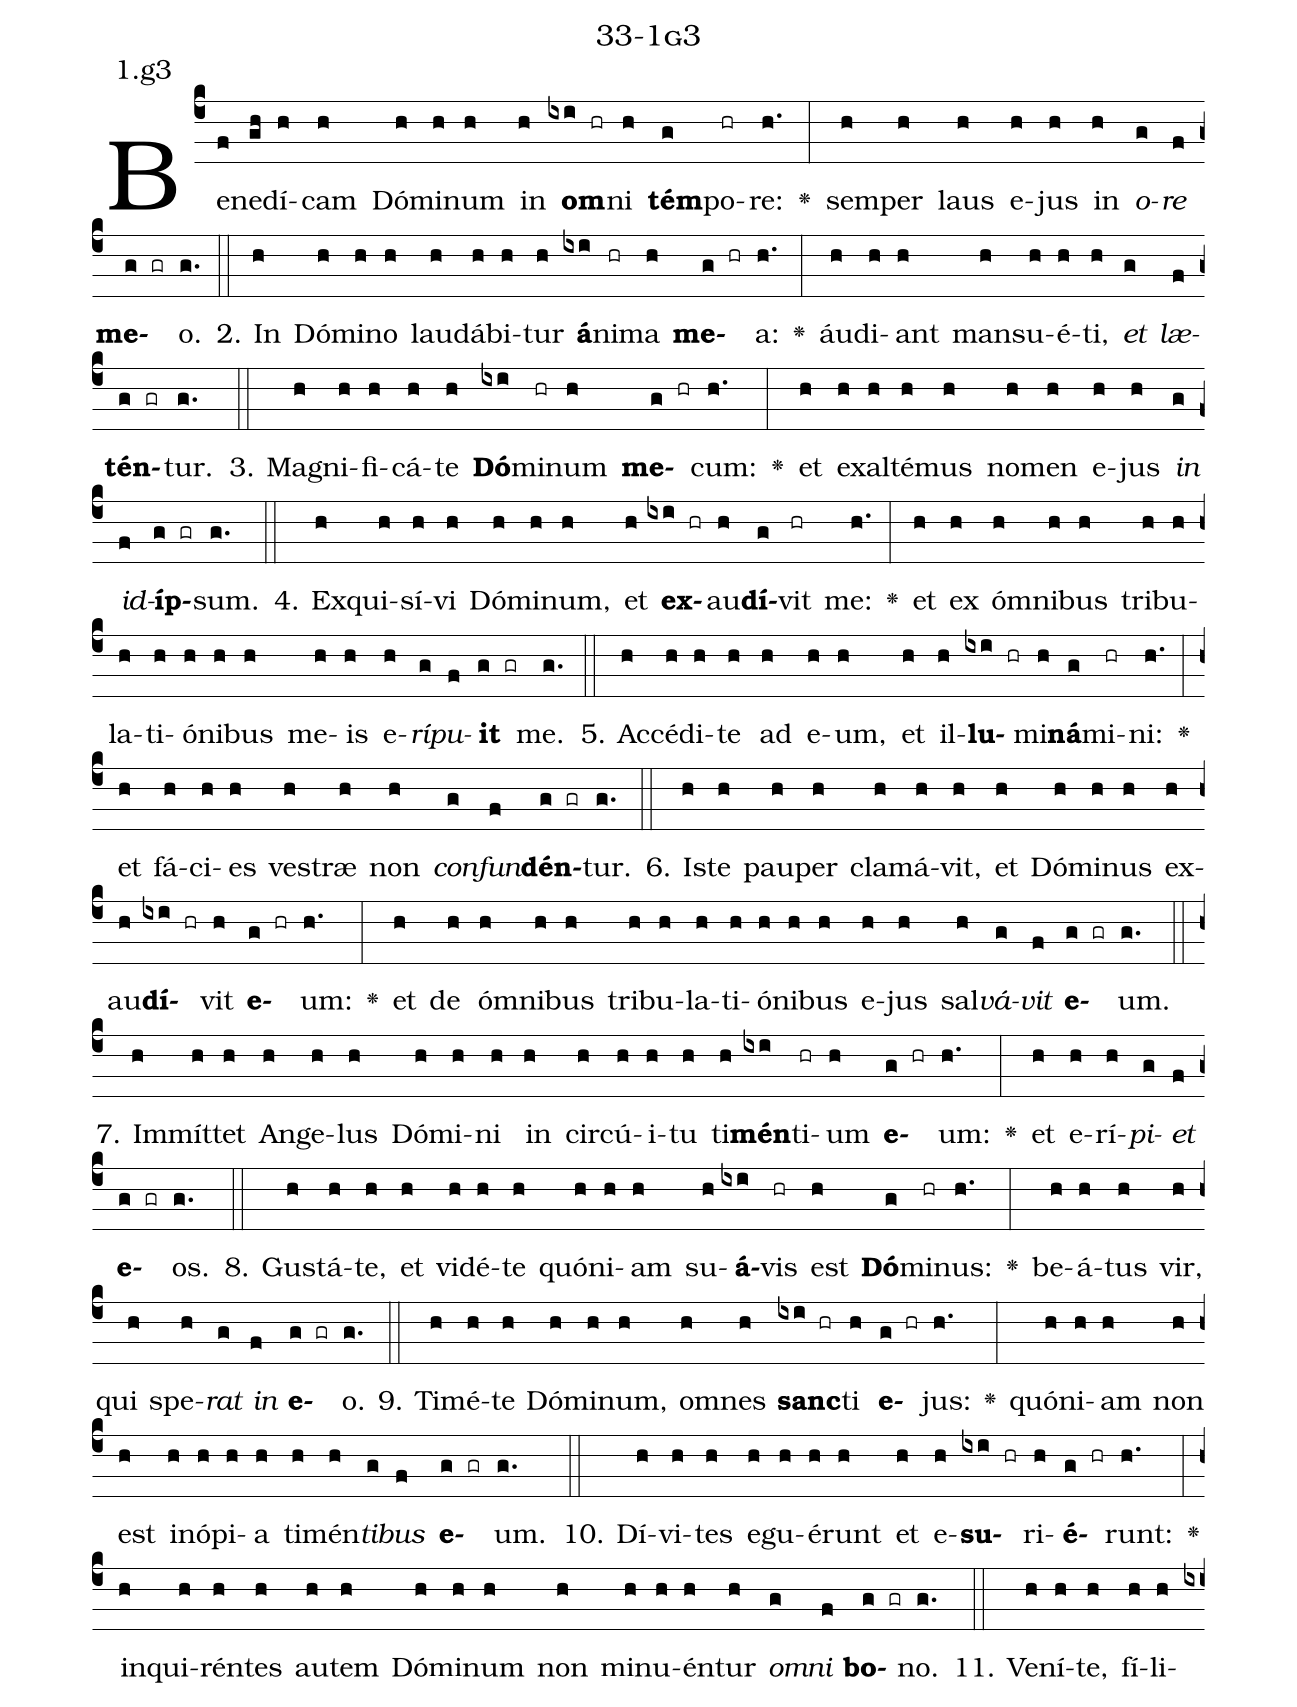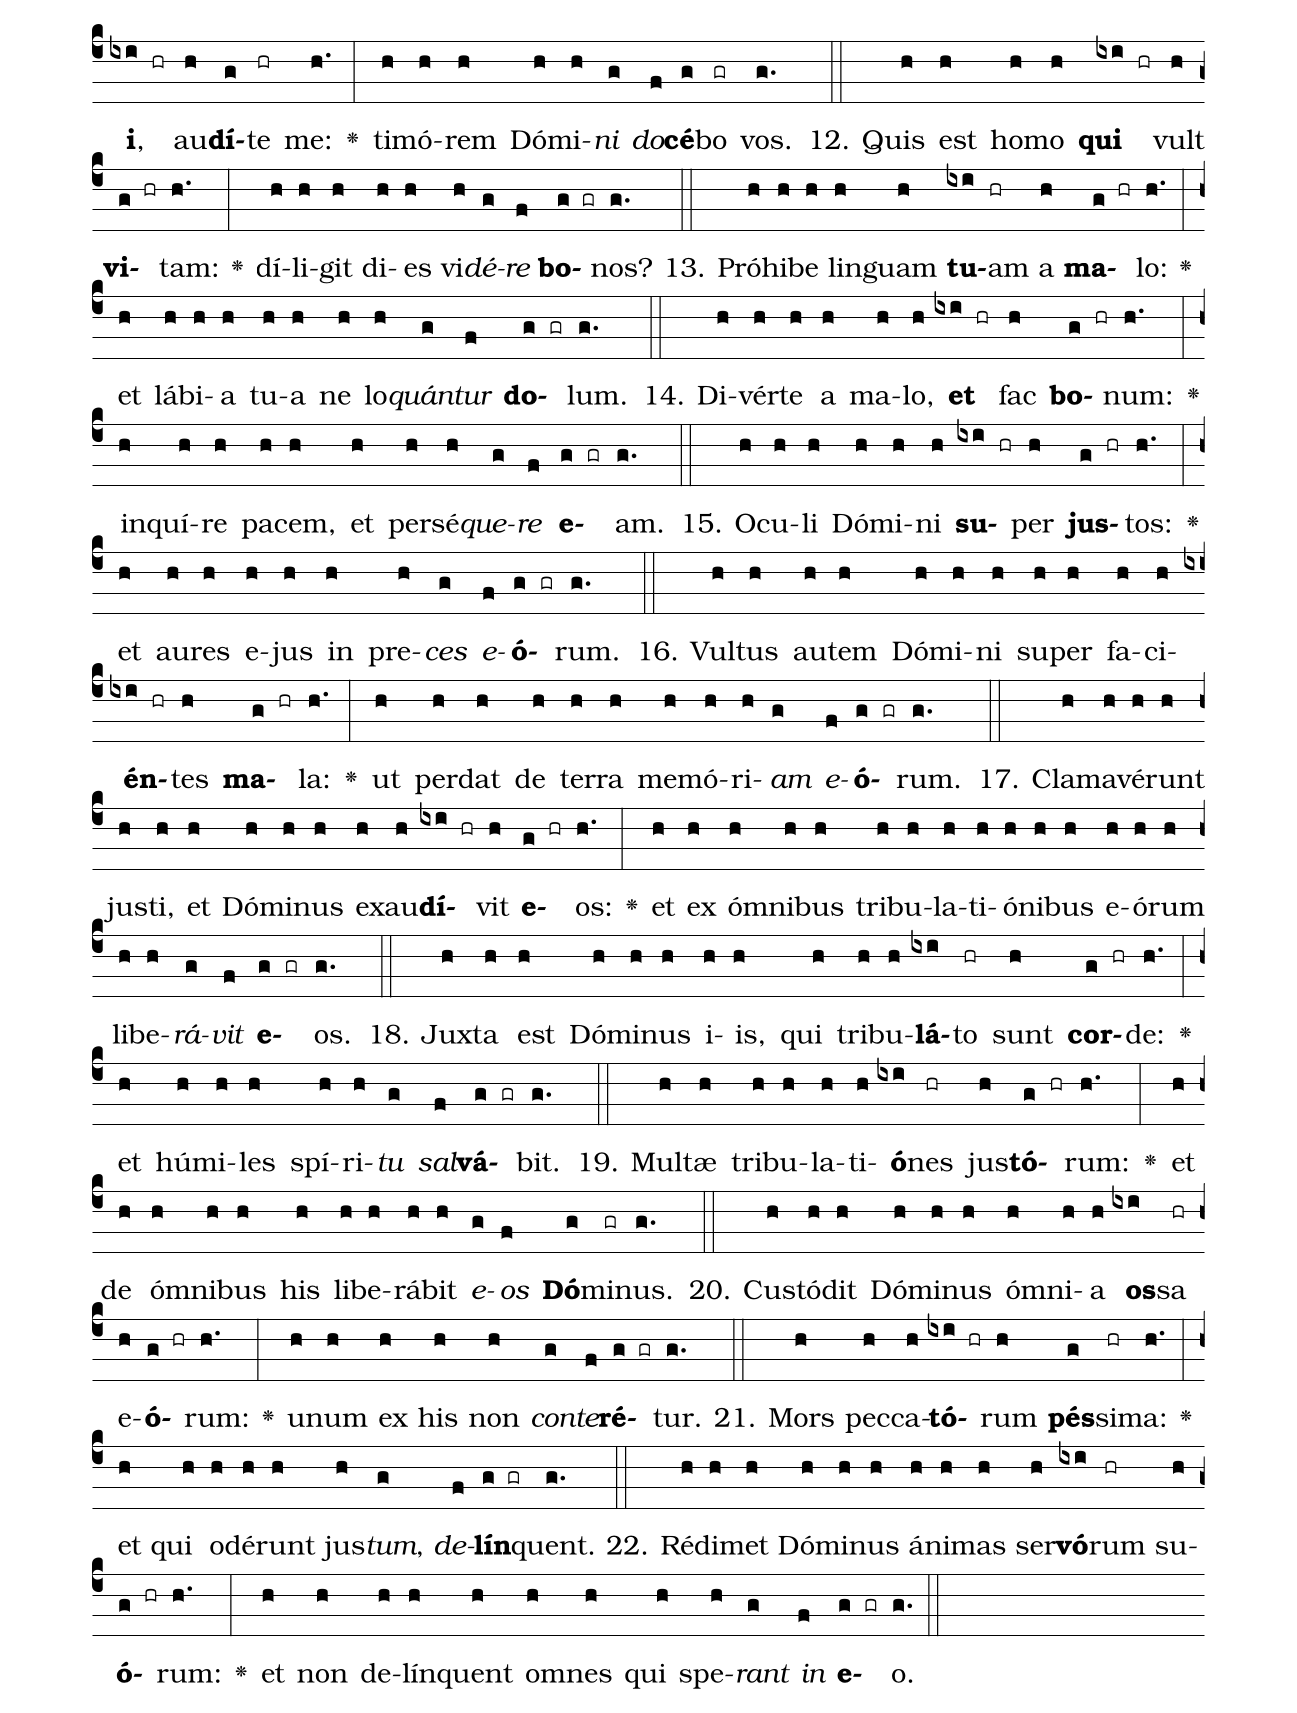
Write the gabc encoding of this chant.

name: 33-1g3;
annotation: 1.g3;
%%
(c4)Be(f)ne(gh)dí(h)cam(h) Dó(h)mi(h)num(h) in(h) <b>om</b>(ixi hr)ni(h) <b>tém</b>(g)po(hr)re:(h.) <v>\greheightstar</v>(:) sem(h)per(h) laus(h) e(h)jus(h) in(h) <i>o</i>(g)<i>re</i>(f) <b>me</b>(g gr)o.(g.) (::)
2. In(h) Dó(h)mi(h)no(h) lau(h)dá(h)bi(h)tur(h) <b>á</b>(ixi)ni(hr)ma(h) <b>me</b>(g hr)a:(h.) <v>\greheightstar</v>(:) áu(h)di(h)ant(h) man(h)su(h)é(h)ti,(h) <i>et</i>(g) <i>læ</i>(f)<b>tén</b>(g gr)tur.(g.) (::)
3. Ma(h)gni(h)fi(h)cá(h)te(h) <b>Dó</b>(ixi)mi(hr)num(h) <b>me</b>(g hr)cum:(h.) <v>\greheightstar</v>(:) et(h) ex(h)al(h)té(h)mus(h) no(h)men(h) e(h)jus(h) <i>in</i>(g) <i>id</i>(f)<b>íp</b>(g gr)sum.(g.) (::)
4. Ex(h)qui(h)sí(h)vi(h) Dó(h)mi(h)num,(h) et(h) <b>ex</b>(ixi hr)au(h)<b>dí</b>(g)vit(hr) me:(h.) <v>\greheightstar</v>(:) et(h) ex(h) óm(h)ni(h)bus(h) tri(h)bu(h)la(h)ti(h)ó(h)ni(h)bus(h) me(h)is(h) e(h)<i>rí</i>(g)<i>pu</i>(f)<b>it</b>(g gr) me.(g.) (::)
5. Ac(h)cé(h)di(h)te(h) ad(h) e(h)um,(h) et(h) il(h)<b>lu</b>(ixi hr)mi(h)<b>ná</b>(g)mi(hr)ni:(h.) <v>\greheightstar</v>(:) et(h) fá(h)ci(h)es(h) ves(h)træ(h) non(h) <i>con</i>(g)<i>fun</i>(f)<b>dén</b>(g gr)tur.(g.) (::)
6. Is(h)te(h) pau(h)per(h) cla(h)má(h)vit,(h) et(h) Dó(h)mi(h)nus(h) ex(h)au(h)<b>dí</b>(ixi hr)vit(h) <b>e</b>(g hr)um:(h.) <v>\greheightstar</v>(:) et(h) de(h) óm(h)ni(h)bus(h) tri(h)bu(h)la(h)ti(h)ó(h)ni(h)bus(h) e(h)jus(h) sal(h)<i>vá</i>(g)<i>vit</i>(f) <b>e</b>(g gr)um.(g.) (::)
7. Im(h)mít(h)tet(h) An(h)ge(h)lus(h) Dó(h)mi(h)ni(h) in(h) cir(h)cú(h)i(h)tu(h) ti(h)<b>mén</b>(ixi)ti(hr)um(h) <b>e</b>(g hr)um:(h.) <v>\greheightstar</v>(:) et(h) e(h)rí(h)<i>pi</i>(g)<i>et</i>(f) <b>e</b>(g gr)os.(g.) (::)
8. Gus(h)tá(h)te,(h) et(h) vi(h)dé(h)te(h) quón(h)i(h)am(h) su(h)<b>á</b>(ixi)vis(hr) est(h) <b>Dó</b>(g)mi(hr)nus:(h.) <v>\greheightstar</v>(:) be(h)á(h)tus(h) vir,(h) qui(h) spe(h)<i>rat</i>(g) <i>in</i>(f) <b>e</b>(g gr)o.(g.) (::)
9. Ti(h)mé(h)te(h) Dó(h)mi(h)num,(h) om(h)nes(h) <b>sanc</b>(ixi hr)ti(h) <b>e</b>(g hr)jus:(h.) <v>\greheightstar</v>(:) quón(h)i(h)am(h) non(h) est(h) in(h)ó(h)pi(h)a(h) ti(h)mén(h)<i>ti</i>(g)<i>bus</i>(f) <b>e</b>(g gr)um.(g.) (::)
10. Dí(h)vi(h)tes(h) e(h)gu(h)é(h)runt(h) et(h) e(h)<b>su</b>(ixi hr)ri(h)<b>é</b>(g hr)runt:(h.) <v>\greheightstar</v>(:) in(h)qui(h)rén(h)tes(h) au(h)tem(h) Dó(h)mi(h)num(h) non(h) mi(h)nu(h)én(h)tur(h) <i>om</i>(g)<i>ni</i>(f) <b>bo</b>(g gr)no.(g.) (::)
11. Ve(h)ní(h)te,(h) fí(h)li(h)<b>i</b>,(ixi hr) au(h)<b>dí</b>(g)te(hr) me:(h.) <v>\greheightstar</v>(:) ti(h)mó(h)rem(h) Dó(h)mi(h)<i>ni</i>(g) <i>do</i>(f)<b>cé</b>(g)bo(gr) vos.(g.) (::)
12. Quis(h) est(h) ho(h)mo(h) <b>qui</b>(ixi hr) vult(h) <b>vi</b>(g hr)tam:(h.) <v>\greheightstar</v>(:) dí(h)li(h)git(h) di(h)es(h) vi(h)<i>dé</i>(g)<i>re</i>(f) <b>bo</b>(g gr)nos?(g.) (::)
13. Pró(h)hi(h)be(h) lin(h)guam(h) <b>tu</b>(ixi)am(hr) a(h) <b>ma</b>(g hr)lo:(h.) <v>\greheightstar</v>(:) et(h) lá(h)bi(h)a(h) tu(h)a(h) ne(h) lo(h)<i>quán</i>(g)<i>tur</i>(f) <b>do</b>(g gr)lum.(g.) (::)
14. Di(h)vér(h)te(h) a(h) ma(h)lo,(h) <b>et</b>(ixi hr) fac(h) <b>bo</b>(g hr)num:(h.) <v>\greheightstar</v>(:) in(h)quí(h)re(h) pa(h)cem,(h) et(h) per(h)sé(h)<i>que</i>(g)<i>re</i>(f) <b>e</b>(g gr)am.(g.) (::)
15. O(h)cu(h)li(h) Dó(h)mi(h)ni(h) <b>su</b>(ixi hr)per(h) <b>jus</b>(g hr)tos:(h.) <v>\greheightstar</v>(:) et(h) au(h)res(h) e(h)jus(h) in(h) pre(h)<i>ces</i>(g) <i>e</i>(f)<b>ó</b>(g gr)rum.(g.) (::)
16. Vul(h)tus(h) au(h)tem(h) Dó(h)mi(h)ni(h) su(h)per(h) fa(h)ci(h)<b>én</b>(ixi hr)tes(h) <b>ma</b>(g hr)la:(h.) <v>\greheightstar</v>(:) ut(h) per(h)dat(h) de(h) ter(h)ra(h) me(h)mó(h)ri(h)<i>am</i>(g) <i>e</i>(f)<b>ó</b>(g gr)rum.(g.) (::)
17. Cla(h)ma(h)vé(h)runt(h) jus(h)ti,(h) et(h) Dó(h)mi(h)nus(h) ex(h)au(h)<b>dí</b>(ixi hr)vit(h) <b>e</b>(g hr)os:(h.) <v>\greheightstar</v>(:) et(h) ex(h) óm(h)ni(h)bus(h) tri(h)bu(h)la(h)ti(h)ó(h)ni(h)bus(h) e(h)ó(h)rum(h) li(h)be(h)<i>rá</i>(g)<i>vit</i>(f) <b>e</b>(g gr)os.(g.) (::)
18. Jux(h)ta(h) est(h) Dó(h)mi(h)nus(h) i(h)is,(h) qui(h) tri(h)bu(h)<b>lá</b>(ixi)to(hr) sunt(h) <b>cor</b>(g hr)de:(h.) <v>\greheightstar</v>(:) et(h) hú(h)mi(h)les(h) spí(h)ri(h)<i>tu</i>(g) <i>sal</i>(f)<b>vá</b>(g gr)bit.(g.) (::)
19. Mul(h)tæ(h) tri(h)bu(h)la(h)ti(h)<b>ó</b>(ixi)nes(hr) jus(h)<b>tó</b>(g hr)rum:(h.) <v>\greheightstar</v>(:) et(h) de(h) óm(h)ni(h)bus(h) his(h) li(h)be(h)rá(h)bit(h) <i>e</i>(g)<i>os</i>(f) <b>Dó</b>(g)mi(gr)nus.(g.) (::)
20. Cus(h)tó(h)dit(h) Dó(h)mi(h)nus(h) óm(h)ni(h)a(h) <b>os</b>(ixi)sa(hr) e(h)<b>ó</b>(g hr)rum:(h.) <v>\greheightstar</v>(:) u(h)num(h) ex(h) his(h) non(h) <i>con</i>(g)<i>te</i>(f)<b>ré</b>(g gr)tur.(g.) (::)
21. Mors(h) pec(h)ca(h)<b>tó</b>(ixi hr)rum(h) <b>pés</b>(g)si(hr)ma:(h.) <v>\greheightstar</v>(:) et(h) qui(h) o(h)dé(h)runt(h) jus(h)<i>tum</i>,(g) <i>de</i>(f)<b>lín</b>(g gr)quent.(g.) (::)
22. Réd(h)i(h)met(h) Dó(h)mi(h)nus(h) á(h)ni(h)mas(h) ser(h)<b>vó</b>(ixi)rum(hr) su(h)<b>ó</b>(g hr)rum:(h.) <v>\greheightstar</v>(:) et(h) non(h) de(h)lín(h)quent(h) om(h)nes(h) qui(h) spe(h)<i>rant</i>(g) <i>in</i>(f) <b>e</b>(g gr)o.(g.) (::)
